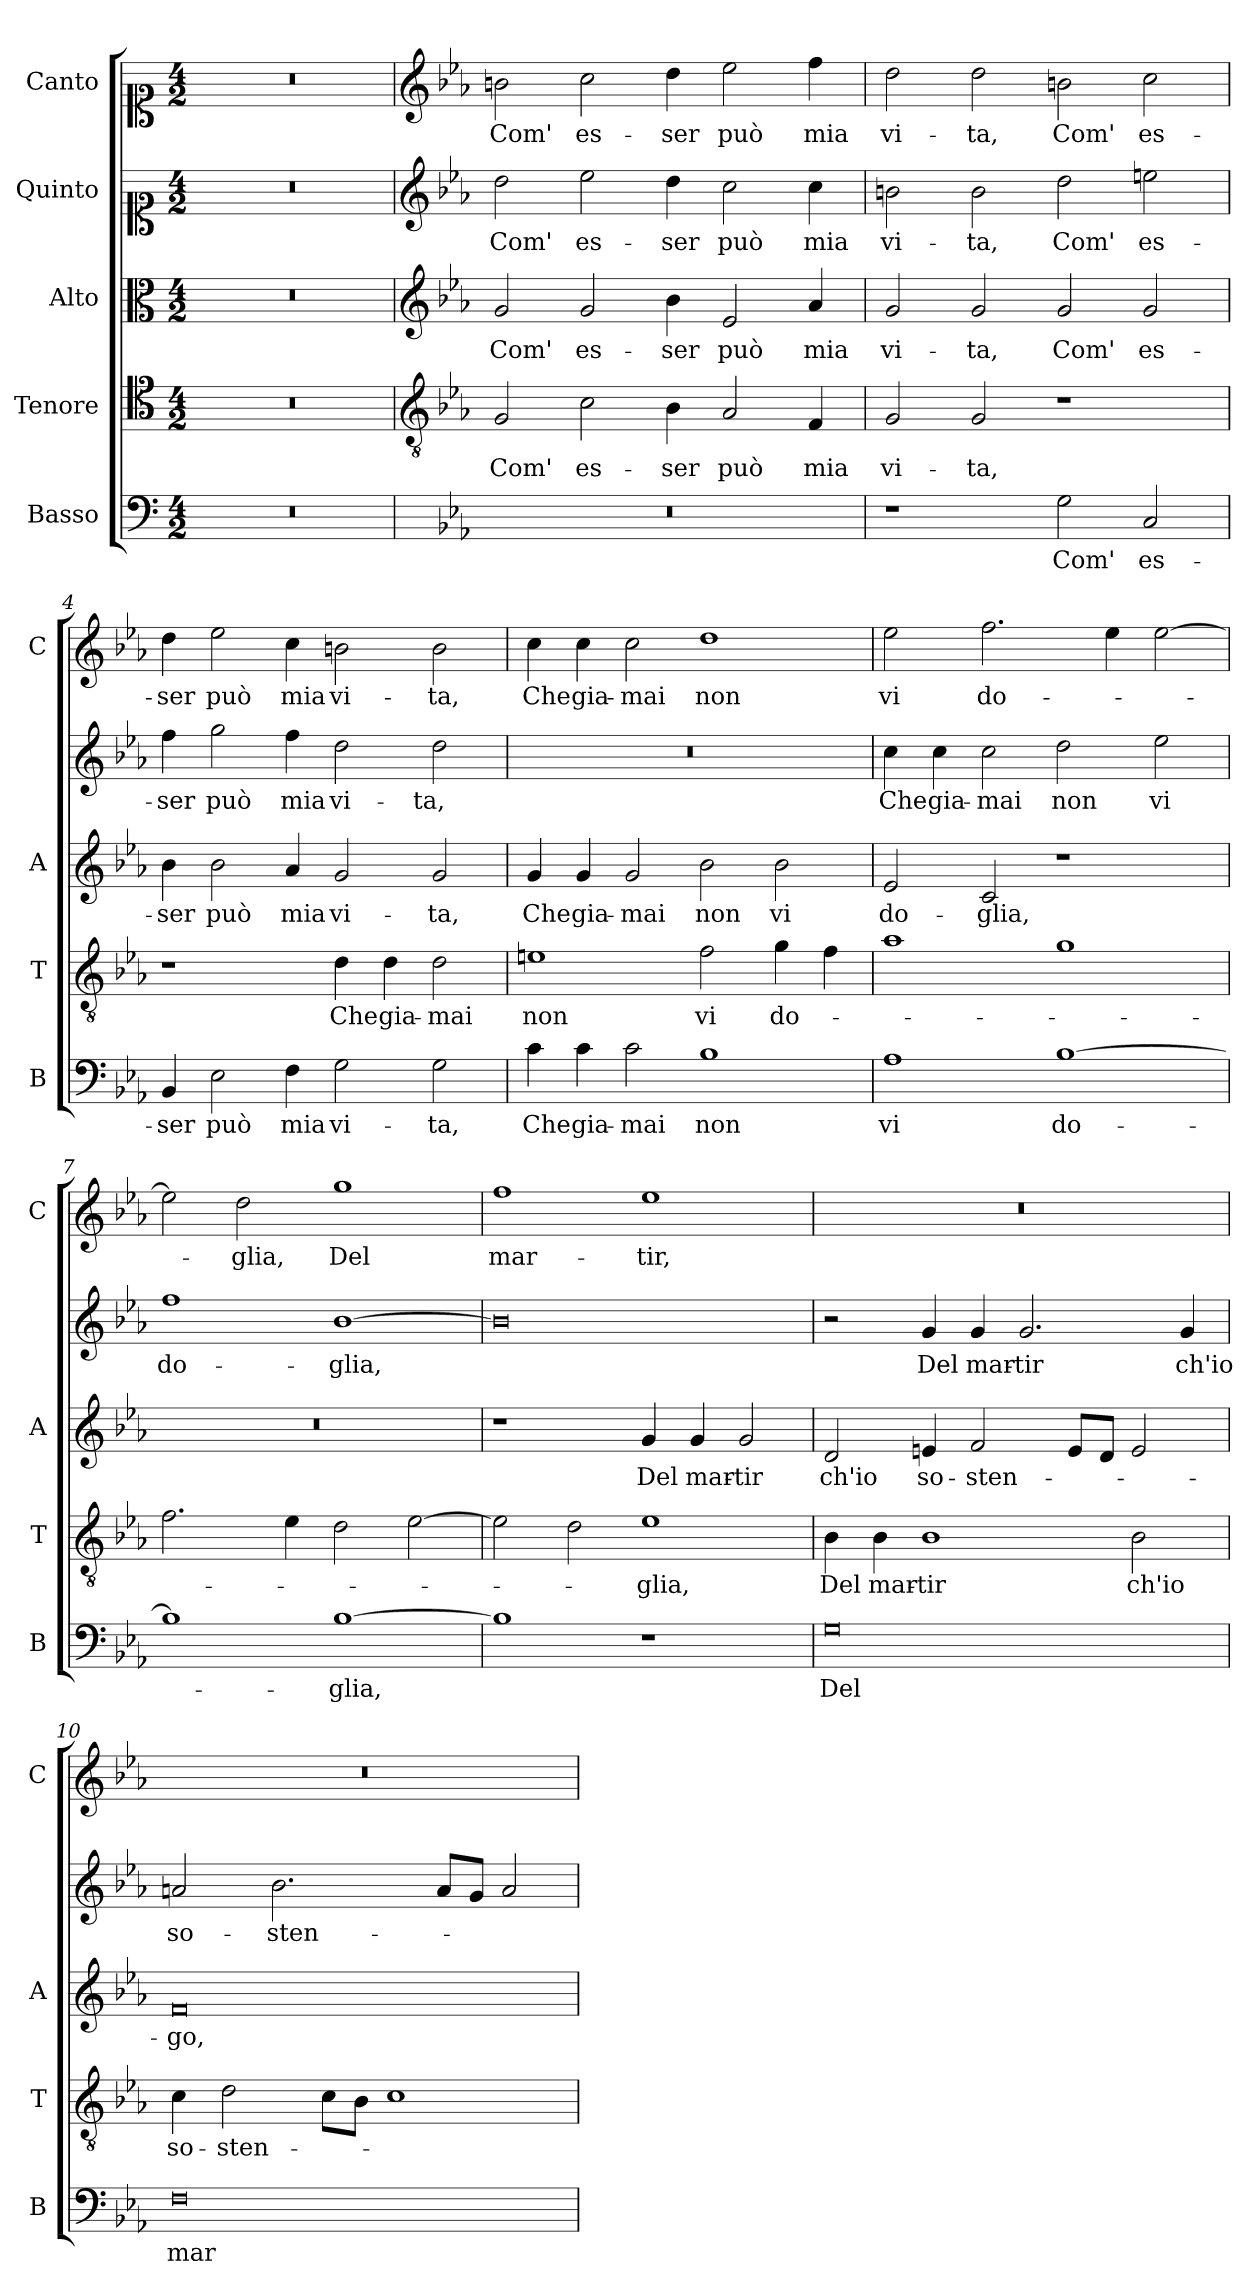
**kern	**text	**kern	**text	**kern	**text	**kern	**text	**kern	**text
*part5	*part5	*part4	*part4	*part3	*part3	*part2	*part2	*part1	*part1
*staff5	*staff5	*staff4	*staff4	*staff3	*staff3	*staff2	*staff2	*staff1	*staff1
*I"Basso	*	*I"Tenore	*	*I"Alto	*	*I"Quinto	*	*I"Canto	*
*I'B	*	*I'T	*	*I'A	*	*	*	*I'C	*
*clefF4	*	*clefC4	*	*clefC3	*	*clefC1	*	*clefC1	*
*k[]	*	*k[]	*	*k[]	*	*k[]	*	*k[]	*
*C:	*	*C:	*	*C:	*	*C:	*	*C:	*
*M4/2	*	*M4/2	*	*M4/2	*	*M4/2	*	*M4/2	*
=1	=1	=1	=1	=1	=1	=1	=1	=1	=1
0r	.	0r	.	0r	.	0r	.	0r	.
=2	=2	=2	=2	=2	=2	=2	=2	=2	=2
*	*	*clefGv2	*	*clefG2	*	*clefG2	*	*clefG2	*
*k[b-e-a-]	*	*k[b-e-a-]	*	*k[b-e-a-]	*	*k[b-e-a-]	*	*k[b-e-a-]	*
*E-:	*	*E-:	*	*E-:	*	*E-:	*	*E-:	*
!	!	!	!LO:LY:b	!	!LO:LY:b	!	!LO:LY:b	!	!LO:LY:b
0r	.	2G/	Com'	2g/	Com'	2dd\	Com'	2bn\	Com'
!	!	!	!LO:LY:b	!	!LO:LY:b	!	!LO:LY:b	!	!LO:LY:b
.	.	2c\	es-	2g/	es-	2ee-\	es-	2cc\	es-
!	!	!	!LO:LY:b	!	!LO:LY:b	!	!LO:LY:b	!	!LO:LY:b
.	.	4B-\	-ser	4b-\	-ser	4dd\	-ser	4dd\	-ser
!	!	!	!LO:LY:b	!	!LO:LY:b	!	!LO:LY:b	!	!LO:LY:b
.	.	2A-/	può	2e-/	può	2cc\	può	2ee-\	può
!	!	!	!LO:LY:b	!	!LO:LY:b	!	!LO:LY:b	!	!LO:LY:b
.	.	4F/	mia	4a-/	mia	4cc\	mia	4ff\	mia
=3	=3	=3	=3	=3	=3	=3	=3	=3	=3
!	!	!	!LO:LY:b	!	!LO:LY:b	!	!LO:LY:b	!	!LO:LY:b
1r	.	2G/	vi-	2g/	vi-	2bn\	vi-	2dd\	vi-
!	!	!	!LO:LY:b	!	!LO:LY:b	!	!LO:LY:b	!	!LO:LY:b
.	.	2G/	-ta,	2g/	-ta,	2b\	-ta,	2dd\	-ta,
!	!LO:LY:b	!	!	!	!LO:LY:b	!	!LO:LY:b	!	!LO:LY:b
2G\	Com'	1r	.	2g/	Com'	2dd\	Com'	2bn\	Com'
!	!LO:LY:b	!	!	!	!LO:LY:b	!	!LO:LY:b	!	!LO:LY:b
2C/	es-	.	.	2g/	es-	2een\	es-	2cc\	es-
=4	=4	=4	=4	=4	=4	=4	=4	=4	=4
!	!LO:LY:b	!	!	!	!LO:LY:b	!	!LO:LY:b	!	!LO:LY:b
4BB-/	-ser	1r	.	4b-\	-ser	4ff\	-ser	4dd\	-ser
!	!LO:LY:b	!	!	!	!LO:LY:b	!	!LO:LY:b	!	!LO:LY:b
2E-\	può	.	.	2b-\	può	2gg\	può	2ee-\	può
!	!LO:LY:b	!	!	!	!LO:LY:b	!	!LO:LY:b	!	!LO:LY:b
4F\	mia	.	.	4a-/	mia	4ff\	mia	4cc\	mia
!	!LO:LY:b	!	!LO:LY:b	!	!LO:LY:b	!	!LO:LY:b	!	!LO:LY:b
2G\	vi-	4d\	Che	2g/	vi-	2dd\	vi-	2bn\	vi-
!	!	!	!LO:LY:b	!	!	!	!	!	!
.	.	4d\	gia-	.	.	.	.	.	.
!	!LO:LY:b	!	!LO:LY:b	!	!LO:LY:b	!	!LO:LY:b	!	!LO:LY:b
2G\	-ta,	2d\	-mai	2g/	-ta,	2dd\	-ta,	2b\	-ta,
!!LO:LB:g=z
=5	=5	=5	=5	=5	=5	=5	=5	=5	=5
!	!LO:LY:b	!	!LO:LY:b	!	!LO:LY:b	!	!	!	!LO:LY:b
4c\	Che	1en	non	4g/	Che	0r	.	4cc\	Che
!	!LO:LY:b	!	!	!	!LO:LY:b	!	!	!	!LO:LY:b
4c\	gia-	.	.	4g/	gia-	.	.	4cc\	gia-
!	!LO:LY:b	!	!	!	!LO:LY:b	!	!	!	!LO:LY:b
2c\	-mai	.	.	2g/	-mai	.	.	2cc\	-mai
!	!LO:LY:b	!	!LO:LY:b	!	!LO:LY:b	!	!	!	!LO:LY:b
1B-	non	2f\	vi	2b-\	non	.	.	1dd	non
!	!	!	!LO:LY:b	!	!LO:LY:b	!	!	!	!
.	.	4g\	do-	2b-\	vi	.	.	.	.
.	.	4f\	.	.	.	.	.	.	.
=6	=6	=6	=6	=6	=6	=6	=6	=6	=6
!	!LO:LY:b	!	!	!	!LO:LY:b	!	!LO:LY:b	!	!LO:LY:b
1A-	vi	1a-	.	2e-/	do-	4cc\	Che	2ee-\	vi
!	!	!	!	!	!	!	!LO:LY:b	!	!
.	.	.	.	.	.	4cc\	gia-	.	.
!	!	!	!	!	!LO:LY:b	!	!LO:LY:b	!	!LO:LY:b
.	.	.	.	2c/	-glia,	2cc\	-mai	2.ff\	do-
!	!LO:LY:b	!	!	!	!	!	!LO:LY:b	!	!
[1B-	do-	1g	.	1r	.	2dd\	non	.	.
.	.	.	.	.	.	.	.	4ee-\	.
!	!	!	!	!	!	!	!LO:LY:b	!	!
.	.	.	.	.	.	2ee-\	vi	[2ee-\	.
=7	=7	=7	=7	=7	=7	=7	=7	=7	=7
!	!	!	!	!	!	!	!LO:LY:b	!	!
1B-]	.	2.f\	.	0r	.	1ff	do-	2ee-\]	.
!	!	!	!	!	!	!	!	!	!LO:LY:b
.	.	.	.	.	.	.	.	2dd\	-glia,
.	.	4e-\	.	.	.	.	.	.	.
!	!LO:LY:b	!	!	!	!	!	!LO:LY:b	!	!LO:LY:b
[1B-	-glia,	2d\	.	.	.	[1b-	-glia,	1gg	Del
.	.	[2e-\	.	.	.	.	.	.	.
=8	=8	=8	=8	=8	=8	=8	=8	=8	=8
!	!	!	!	!	!	!	!	!	!LO:LY:b
1B-]	.	2e-\]	.	1r	.	0b-]	.	1ff	mar-
.	.	2d\	.	.	.	.	.	.	.
!	!	!	!LO:LY:b	!	!LO:LY:b	!	!	!	!LO:LY:b
1r	.	1e-	-glia,	4g/	Del	.	.	1ee-	-tir,
!	!	!	!	!	!LO:LY:b	!	!	!	!
.	.	.	.	4g/	mar-	.	.	.	.
!	!	!	!	!	!LO:LY:b	!	!	!	!
.	.	.	.	2g/	-tir	.	.	.	.
!!LO:PB:g=z
=9	=9	=9	=9	=9	=9	=9	=9	=9	=9
!	!LO:LY:b	!	!LO:LY:b	!	!LO:LY:b	!	!	!	!
0G	Del	4B-\	Del	2d/	ch'io	2r	.	0r	.
!	!	!	!LO:LY:b	!	!	!	!	!	!
.	.	4B-\	mar-	.	.	.	.	.	.
!	!	!	!LO:LY:b	!	!LO:LY:b	!	!LO:LY:b	!	!
.	.	1B-	-tir	4en/	so-	4g/	Del	.	.
!	!	!	!	!	!LO:LY:b	!	!LO:LY:b	!	!
.	.	.	.	2f/	-sten-	4g/	mar-	.	.
!	!	!	!	!	!	!	!LO:LY:b	!	!
.	.	.	.	.	.	2.g/	-tir	.	.
.	.	.	.	8e/L	.	.	.	.	.
.	.	.	.	8d/J	.	.	.	.	.
!	!	!	!LO:LY:b	!	!	!	!	!	!
.	.	2B-\	ch'io	2e/	.	.	.	.	.
!	!	!	!	!	!	!	!LO:LY:b	!	!
.	.	.	.	.	.	4g/	ch'io	.	.
=10	=10	=10	=10	=10	=10	=10	=10	=10	=10
!	!LO:LY:b	!	!LO:LY:b	!	!LO:LY:b	!	!LO:LY:b	!	!
0F	mar-	4c\	so-	0f	-go,	2an/	so-	0r	.
!	!	!	!LO:LY:b	!	!	!	!	!	!
.	.	2d\	-sten-	.	.	.	.	.	.
!	!	!	!	!	!	!	!LO:LY:b	!	!
.	.	.	.	.	.	2.b-\	-sten-	.	.
.	.	8c\L	.	.	.	.	.	.	.
.	.	8B-\J	.	.	.	.	.	.	.
.	.	1c	.	.	.	.	.	.	.
.	.	.	.	.	.	8a/L	.	.	.
.	.	.	.	.	.	8g/J	.	.	.
.	.	.	.	.	.	2a/	.	.	.
=	=	=	=	=	=	=	=	=	=
*-	*-	*-	*-	*-	*-	*-	*-	*-	*-
